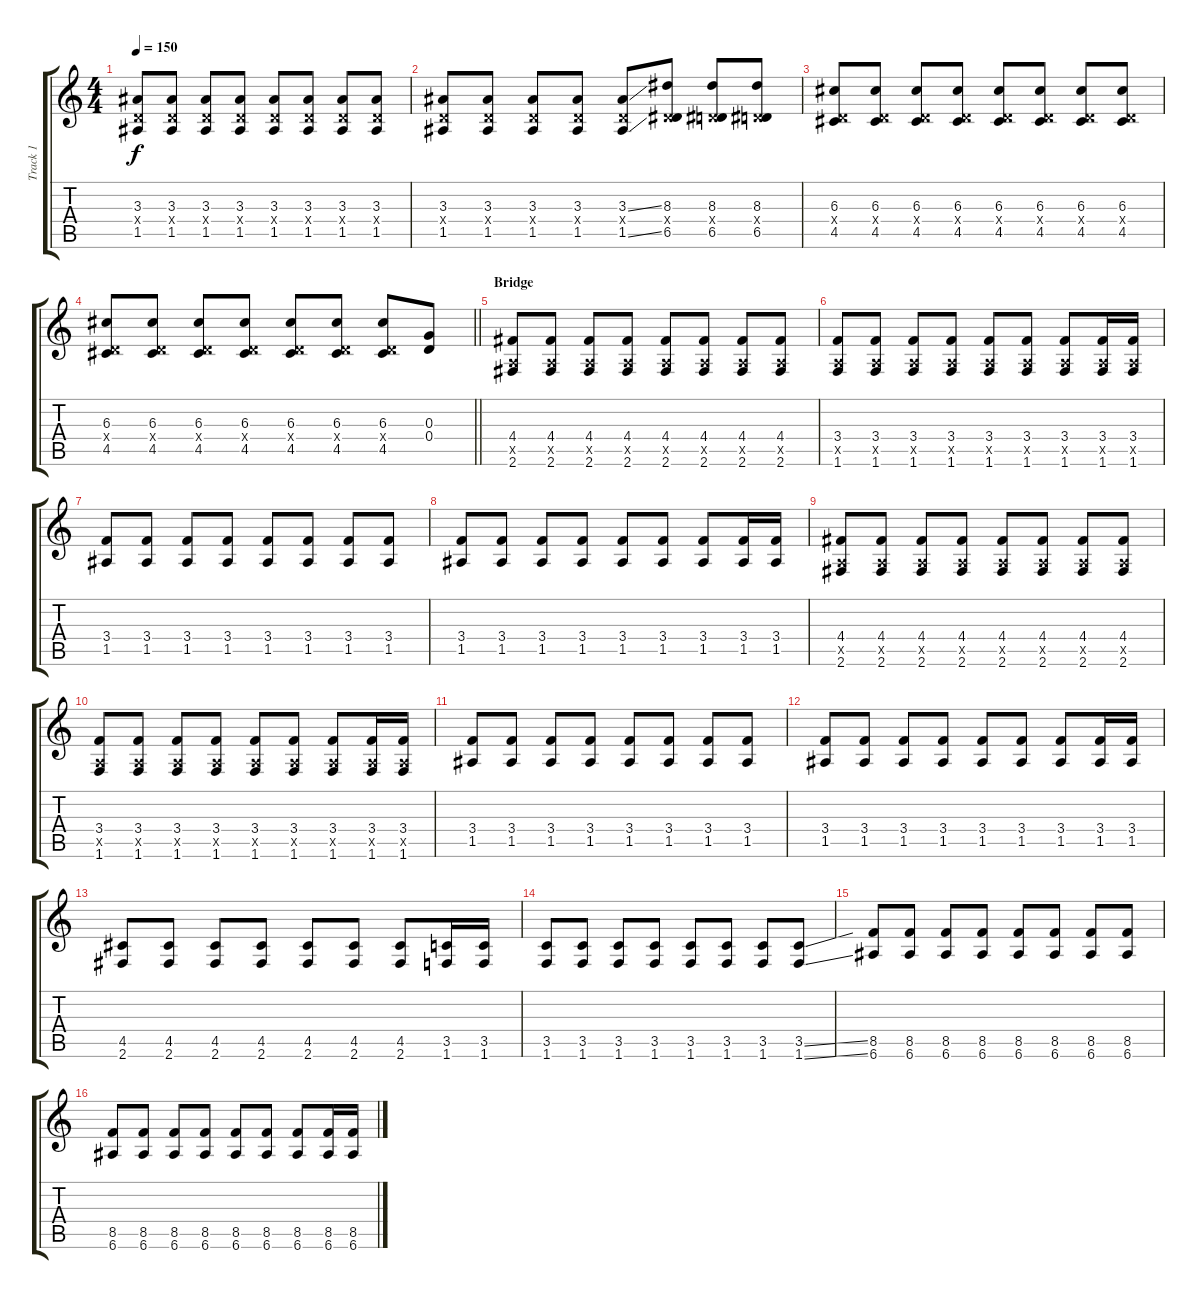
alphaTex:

\track ("Track 1" "Track 1") {instrument overdrivenguitar}
\staff {score tabs}
\tuning (E4 B3 G3 D3 A2 E2) {hide}
\ts (4 4)
\tempo 150
\clef g2
\ks c
(3.3 0.4{x} 1.5).8{dy f} (3.3 0.4{x} 1.5).8 (3.3 0.4{x} 1.5).8 (3.3 0.4{x} 1.5).8 (3.3 0.4{x} 1.5).8 (3.3 0.4{x} 1.5).8 (3.3 0.4{x} 1.5).8 (3.3 0.4{x} 1.5).8 |
(3.3 0.4{x} 1.5).8 (3.3 0.4{x} 1.5).8 (3.3 0.4{x} 1.5).8 (3.3 0.4{x} 1.5).8 (3.3{ss} 0.4{x} 1.5{ss}).8 (8.3 0.4{x} 6.5).8 (8.3 0.4{x} 6.5).8 (8.3 0.4{x} 6.5).8 |
(6.3 0.4{x} 4.5).8 (6.3 0.4{x} 4.5).8 (6.3 0.4{x} 4.5).8 (6.3 0.4{x} 4.5).8 (6.3 0.4{x} 4.5).8 (6.3 0.4{x} 4.5).8 (6.3 0.4{x} 4.5).8 (6.3 0.4{x} 4.5).8 |
\barLineRight lightlight
(6.3 0.4{x} 4.5).8 (6.3 0.4{x} 4.5).8 (6.3 0.4{x} 4.5).8 (6.3 0.4{x} 4.5).8 (6.3 0.4{x} 4.5).8 (6.3 0.4{x} 4.5).8 (6.3 0.4{x} 4.5).8 (0.3 0.4).8 |
\section ("" "Bridge")
(4.4 0.5{x} 2.6).8 (4.4 0.5{x} 2.6).8 (4.4 0.5{x} 2.6).8 (4.4 0.5{x} 2.6).8 (4.4 0.5{x} 2.6).8 (4.4 0.5{x} 2.6).8 (4.4 0.5{x} 2.6).8 (4.4 0.5{x} 2.6).8 |
(3.4 0.5{x} 1.6).8 (3.4 0.5{x} 1.6).8 (3.4 0.5{x} 1.6).8 (3.4 0.5{x} 1.6).8 (3.4 0.5{x} 1.6).8 (3.4 0.5{x} 1.6).8 (3.4 0.5{x} 1.6).8 (3.4 0.5{x} 1.6).16 (3.4 0.5{x} 1.6).16 |
(3.4 1.5).8 (3.4 1.5).8 (3.4 1.5).8 (3.4 1.5).8 (3.4 1.5).8 (3.4 1.5).8 (3.4 1.5).8 (3.4 1.5).8 |
(3.4 1.5).8 (3.4 1.5).8 (3.4 1.5).8 (3.4 1.5).8 (3.4 1.5).8 (3.4 1.5).8 (3.4 1.5).8 (3.4 1.5).16 (3.4 1.5).16 |
(4.4 0.5{x} 2.6).8 (4.4 0.5{x} 2.6).8 (4.4 0.5{x} 2.6).8 (4.4 0.5{x} 2.6).8 (4.4 0.5{x} 2.6).8 (4.4 0.5{x} 2.6).8 (4.4 0.5{x} 2.6).8 (4.4 0.5{x} 2.6).8 |
(3.4 0.5{x} 1.6).8 (3.4 0.5{x} 1.6).8 (3.4 0.5{x} 1.6).8 (3.4 0.5{x} 1.6).8 (3.4 0.5{x} 1.6).8 (3.4 0.5{x} 1.6).8 (3.4 0.5{x} 1.6).8 (3.4 0.5{x} 1.6).16 (3.4 0.5{x} 1.6).16 |
(3.4 1.5).8 (3.4 1.5).8 (3.4 1.5).8 (3.4 1.5).8 (3.4 1.5).8 (3.4 1.5).8 (3.4 1.5).8 (3.4 1.5).8 |
(3.4 1.5).8 (3.4 1.5).8 (3.4 1.5).8 (3.4 1.5).8 (3.4 1.5).8 (3.4 1.5).8 (3.4 1.5).8 (3.4 1.5).16 (3.4 1.5).16 |
(4.5 2.6).8{instrument distortionguitar} (4.5 2.6).8 (4.5 2.6).8 (4.5 2.6).8 (4.5 2.6).8 (4.5 2.6).8 (4.5 2.6).8 (3.5 1.6).16 (3.5 1.6).16 |
(3.5 1.6).8 (3.5 1.6).8 (3.5 1.6).8 (3.5 1.6).8 (3.5 1.6).8 (3.5 1.6).8 (3.5 1.6).8 (3.5{ss} 1.6{ss}).8 |
(8.5 6.6).8 (8.5 6.6).8 (8.5 6.6).8 (8.5 6.6).8 (8.5 6.6).8 (8.5 6.6).8 (8.5 6.6).8 (8.5 6.6).8 |
(8.5 6.6).8 (8.5 6.6).8 (8.5 6.6).8 (8.5 6.6).8 (8.5 6.6).8 (8.5 6.6).8 (8.5 6.6).8 (8.5 6.6).16 (8.5 6.6).16
